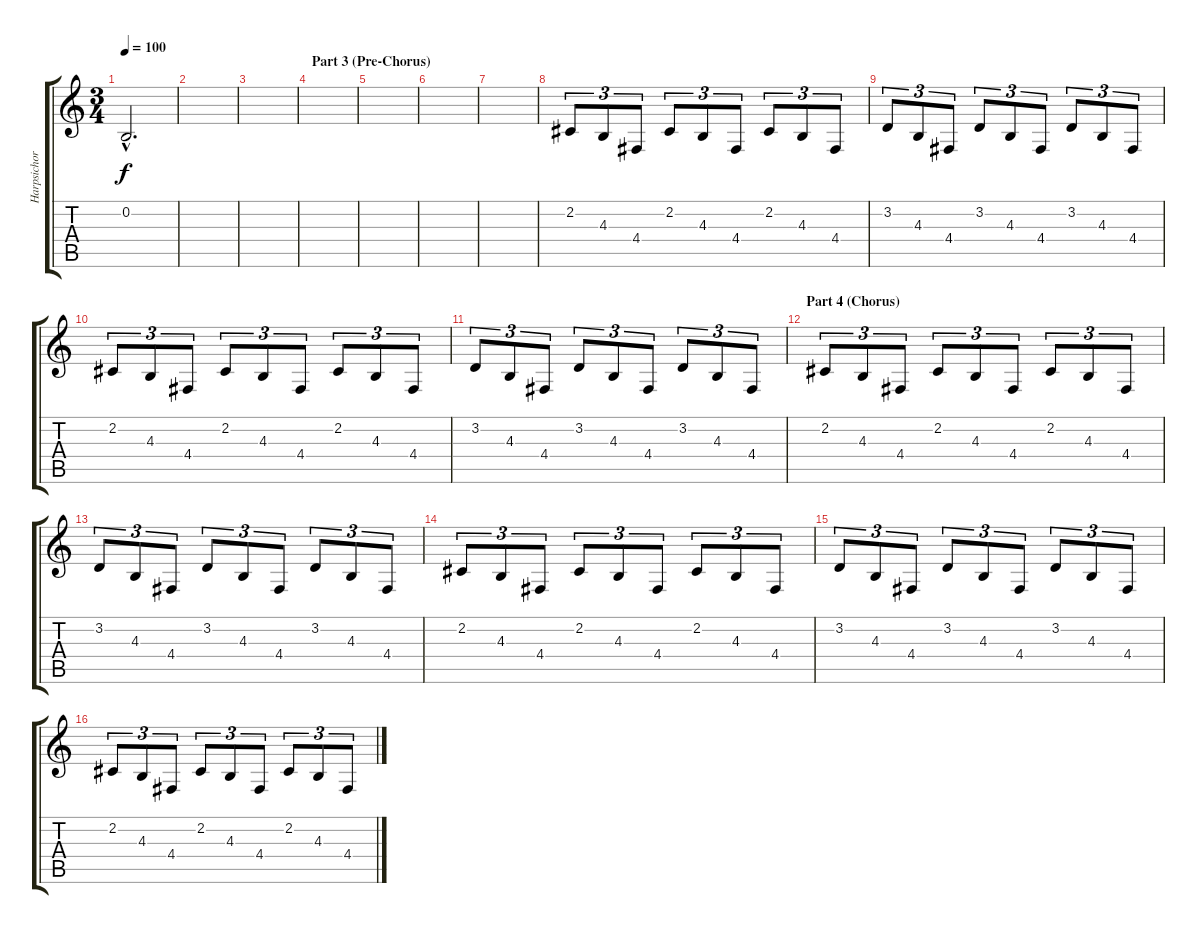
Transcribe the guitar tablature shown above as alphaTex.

\track ("Harpsichord" "Harpsichor") {instrument harpsichord}
\staff {score tabs}
\tuning (E4 B3 G3 D3 A2 E2) {hide}
\ts (3 4)
\tempo 100
\clef g2
\ks c
0.2{hac}.2{d dy f} |
|
|
\section ("" "Part 3 (Pre-Chorus)")
|
|
|
|
2.2.8{tu (3 2)} 4.3.8{tu (3 2)} 4.4.8{tu (3 2)} 2.2.8{tu (3 2)} 4.3.8{tu (3 2)} 4.4.8{tu (3 2)} 2.2.8{tu (3 2)} 4.3.8{tu (3 2)} 4.4.8{tu (3 2)} |
3.2.8{tu (3 2)} 4.3.8{tu (3 2)} 4.4.8{tu (3 2)} 3.2.8{tu (3 2)} 4.3.8{tu (3 2)} 4.4.8{tu (3 2)} 3.2.8{tu (3 2)} 4.3.8{tu (3 2)} 4.4.8{tu (3 2)} |
2.2.8{tu (3 2)} 4.3.8{tu (3 2)} 4.4.8{tu (3 2)} 2.2.8{tu (3 2)} 4.3.8{tu (3 2)} 4.4.8{tu (3 2)} 2.2.8{tu (3 2)} 4.3.8{tu (3 2)} 4.4.8{tu (3 2)} |
3.2.8{tu (3 2)} 4.3.8{tu (3 2)} 4.4.8{tu (3 2)} 3.2.8{tu (3 2)} 4.3.8{tu (3 2)} 4.4.8{tu (3 2)} 3.2.8{tu (3 2)} 4.3.8{tu (3 2)} 4.4.8{tu (3 2)} |
\section ("" "Part 4 (Chorus)")
2.2.8{tu (3 2)} 4.3.8{tu (3 2)} 4.4.8{tu (3 2)} 2.2.8{tu (3 2)} 4.3.8{tu (3 2)} 4.4.8{tu (3 2)} 2.2.8{tu (3 2)} 4.3.8{tu (3 2)} 4.4.8{tu (3 2)} |
3.2.8{tu (3 2)} 4.3.8{tu (3 2)} 4.4.8{tu (3 2)} 3.2.8{tu (3 2)} 4.3.8{tu (3 2)} 4.4.8{tu (3 2)} 3.2.8{tu (3 2)} 4.3.8{tu (3 2)} 4.4.8{tu (3 2)} |
2.2.8{tu (3 2)} 4.3.8{tu (3 2)} 4.4.8{tu (3 2)} 2.2.8{tu (3 2)} 4.3.8{tu (3 2)} 4.4.8{tu (3 2)} 2.2.8{tu (3 2)} 4.3.8{tu (3 2)} 4.4.8{tu (3 2)} |
3.2.8{tu (3 2)} 4.3.8{tu (3 2)} 4.4.8{tu (3 2)} 3.2.8{tu (3 2)} 4.3.8{tu (3 2)} 4.4.8{tu (3 2)} 3.2.8{tu (3 2)} 4.3.8{tu (3 2)} 4.4.8{tu (3 2)} |
2.2.8{tu (3 2)} 4.3.8{tu (3 2)} 4.4.8{tu (3 2)} 2.2.8{tu (3 2)} 4.3.8{tu (3 2)} 4.4.8{tu (3 2)} 2.2.8{tu (3 2)} 4.3.8{tu (3 2)} 4.4.8{tu (3 2)}
